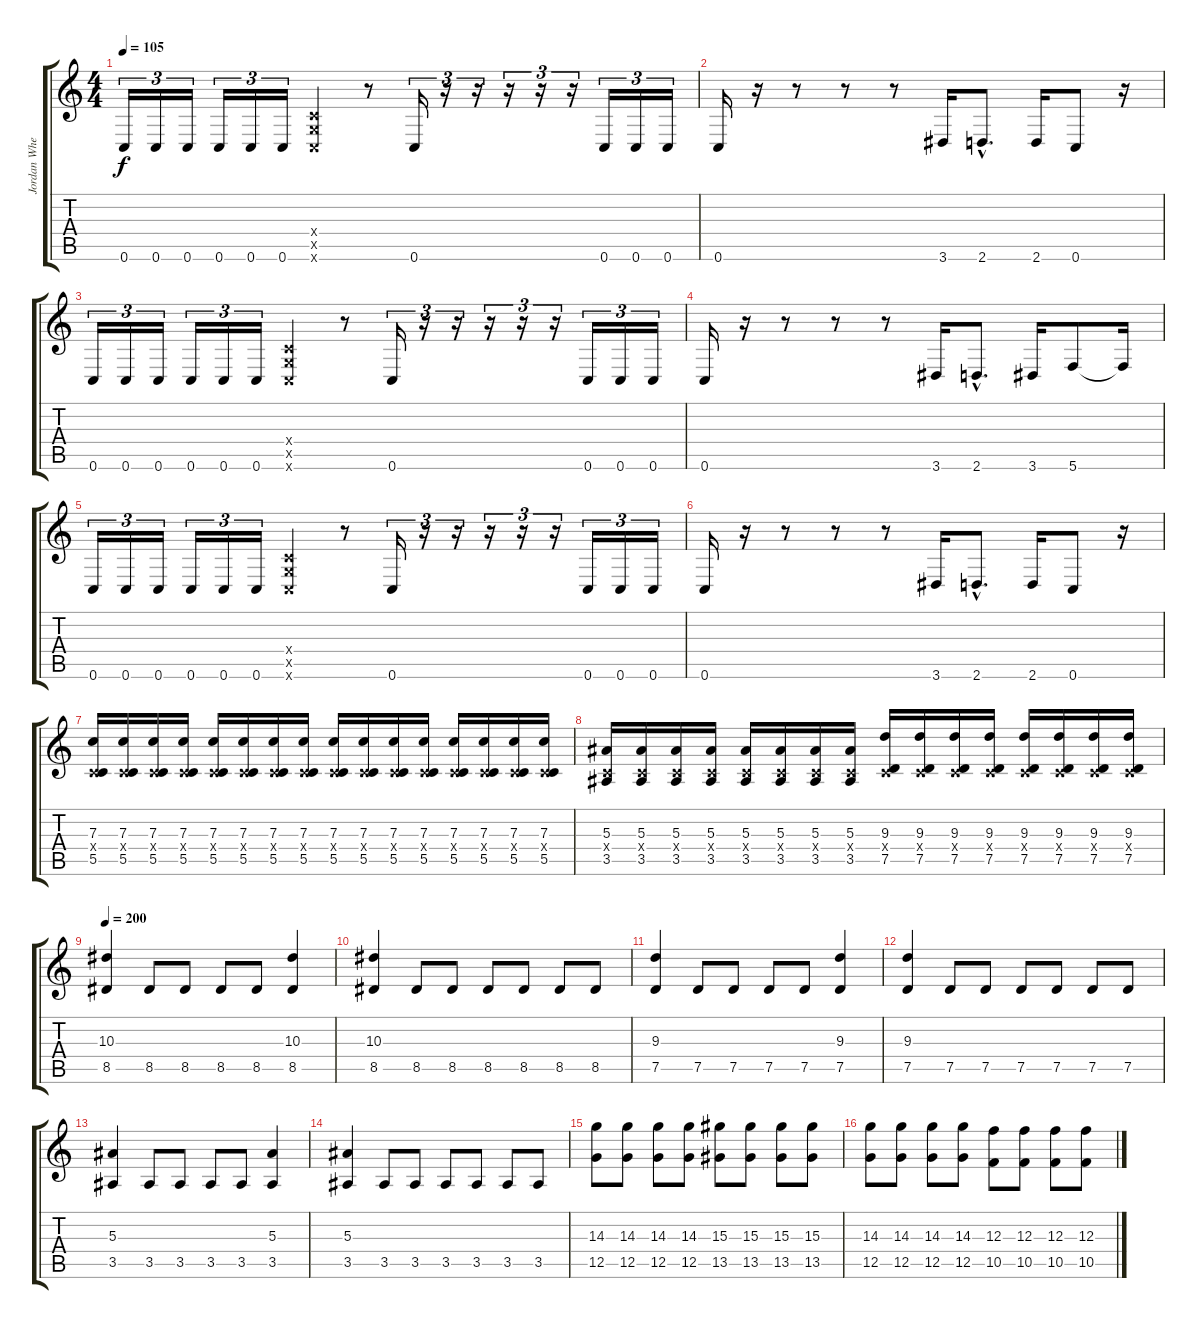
\track ("Jordan Whelan" "Jordan Whe") {instrument distortionguitar}
\staff {score tabs}
\tuning (D4 A4 F3 C3 G2 C2) {hide}
\ts (4 4)
\tempo 105
\clef g2
\ks c
0.6.16{tu (3 2) dy f} 0.6.16{tu (3 2)} 0.6.16{tu (3 2)} 0.6.16{tu (3 2)} 0.6.16{tu (3 2)} 0.6.16{tu (3 2)} (0.4{x} 0.5{x} 0.6{x}).4 r.8 0.6.16{tu (3 2)} r.16{tu (3 2)} r.16{tu (3 2)} r.16{tu (3 2)} r.16{tu (3 2)} r.16{tu (3 2)} 0.6.16{tu (3 2)} 0.6.16{tu (3 2)} 0.6.16{tu (3 2)} |
0.6.16 r.16 r.8 r.8 r.8 3.6.16 2.6{hac}.8{d} 2.6.16 0.6.8 r.16 |
0.6.16{tu (3 2)} 0.6.16{tu (3 2)} 0.6.16{tu (3 2)} 0.6.16{tu (3 2)} 0.6.16{tu (3 2)} 0.6.16{tu (3 2)} (0.4{x} 0.5{x} 0.6{x}).4 r.8 0.6.16{tu (3 2)} r.16{tu (3 2)} r.16{tu (3 2)} r.16{tu (3 2)} r.16{tu (3 2)} r.16{tu (3 2)} 0.6.16{tu (3 2)} 0.6.16{tu (3 2)} 0.6.16{tu (3 2)} |
0.6.16 r.16 r.8 r.8 r.8 3.6.16 2.6{hac}.8{d} 3.6.16 5.6.8 5.6{t}.16 |
0.6.16{tu (3 2)} 0.6.16{tu (3 2)} 0.6.16{tu (3 2)} 0.6.16{tu (3 2)} 0.6.16{tu (3 2)} 0.6.16{tu (3 2)} (0.4{x} 0.5{x} 0.6{x}).4 r.8 0.6.16{tu (3 2)} r.16{tu (3 2)} r.16{tu (3 2)} r.16{tu (3 2)} r.16{tu (3 2)} r.16{tu (3 2)} 0.6.16{tu (3 2)} 0.6.16{tu (3 2)} 0.6.16{tu (3 2)} |
0.6.16 r.16 r.8 r.8 r.8 3.6.16 2.6{hac}.8{d} 2.6.16 0.6.8 r.16 |
(7.3 0.4{x} 5.5).16 (7.3 0.4{x} 5.5).16 (7.3 0.4{x} 5.5).16 (7.3 0.4{x} 5.5).16 (7.3 0.4{x} 5.5).16 (7.3 0.4{x} 5.5).16 (7.3 0.4{x} 5.5).16 (7.3 0.4{x} 5.5).16 (7.3 0.4{x} 5.5).16 (7.3 0.4{x} 5.5).16 (7.3 0.4{x} 5.5).16 (7.3 0.4{x} 5.5).16 (7.3 0.4{x} 5.5).16 (7.3 0.4{x} 5.5).16 (7.3 0.4{x} 5.5).16 (7.3 0.4{x} 5.5).16 |
(5.3 0.4{x} 3.5).16 (5.3 0.4{x} 3.5).16 (5.3 0.4{x} 3.5).16 (5.3 0.4{x} 3.5).16 (5.3 0.4{x} 3.5).16 (5.3 0.4{x} 3.5).16 (5.3 0.4{x} 3.5).16 (5.3 0.4{x} 3.5).16 (9.3 0.4{x} 7.5).16 (9.3 0.4{x} 7.5).16 (9.3 0.4{x} 7.5).16 (9.3 0.4{x} 7.5).16 (9.3 0.4{x} 7.5).16 (9.3 0.4{x} 7.5).16 (9.3 0.4{x} 7.5).16 (9.3 0.4{x} 7.5).16 |
\tempo 200
(10.3 8.5).4 8.5.8 8.5.8 8.5.8 8.5.8 (10.3 8.5).4 |
(10.3 8.5).4 8.5.8 8.5.8 8.5.8 8.5.8 8.5.8 8.5.8 |
(9.3 7.5).4 7.5.8 7.5.8 7.5.8 7.5.8 (9.3 7.5).4 |
(9.3 7.5).4 7.5.8 7.5.8 7.5.8 7.5.8 7.5.8 7.5.8 |
(5.3 3.5).4 3.5.8 3.5.8 3.5.8 3.5.8 (5.3 3.5).4 |
(5.3 3.5).4 3.5.8 3.5.8 3.5.8 3.5.8 3.5.8 3.5.8 |
(14.3 12.5).8 (14.3 12.5).8 (14.3 12.5).8 (14.3 12.5).8 (15.3 13.5).8 (15.3 13.5).8 (15.3 13.5).8 (15.3 13.5).8 |
(14.3 12.5).8 (14.3 12.5).8 (14.3 12.5).8 (14.3 12.5).8 (12.3 10.5).8 (12.3 10.5).8 (12.3 10.5).8 (12.3 10.5).8
